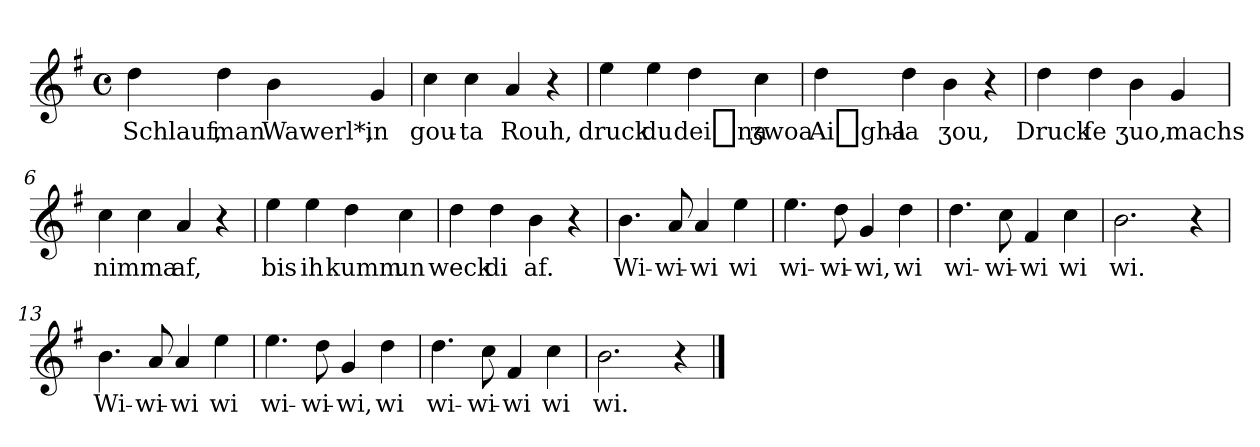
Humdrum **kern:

**kern	**text
*part1	*part1
*staff1	*staff1
*k[f#]	*
*G:	*
*M4/4	*
*met(c)	*
=1	=1
4dd	Schlauf,
4dd	man
4b	Wawerl*,
4g	in
=2	=2
4cc	gou-
4cc	-ta
4a	Rouh,
4r	.
=3	=3
4ee	druck
4ee	du
4dd	dei_na
4cc	ʒwoa
=4	=4
4dd	Ai_gha-
4dd	-la
4b	ʒou,
4r	.
=5	=5
4dd	Druck
4dd	ſe
4b	ʒuo,
4g	machs
=6	=6
4cc	nimma
4cc	.
4a	af,
4r	.
=7	=7
4ee	bis
4ee	ih
4dd	kumm
4cc	un
=8	=8
4dd	weck
4dd	di
4b	af.
4r	.
=9	=9
4.b	Wi-
8a	-wi-
4a	-wi
4ee	wi
=10	=10
4.ee	wi-
8dd	-wi-
4g	-wi,
4dd	wi
=11	=11
4.dd	wi-
8cc	-wi-
4f#	-wi
4cc	wi
=12	=12
2.b	wi.
4r	.
=13	=13
4.b	Wi-
8a	-wi-
4a	-wi
4ee	wi
=14	=14
4.ee	wi-
8dd	-wi-
4g	-wi,
4dd	wi
=15	=15
4.dd	wi-
8cc	-wi-
4f#	-wi
4cc	wi
=16	=16
2.b	wi.
4r	.
==	==
*-	*-
